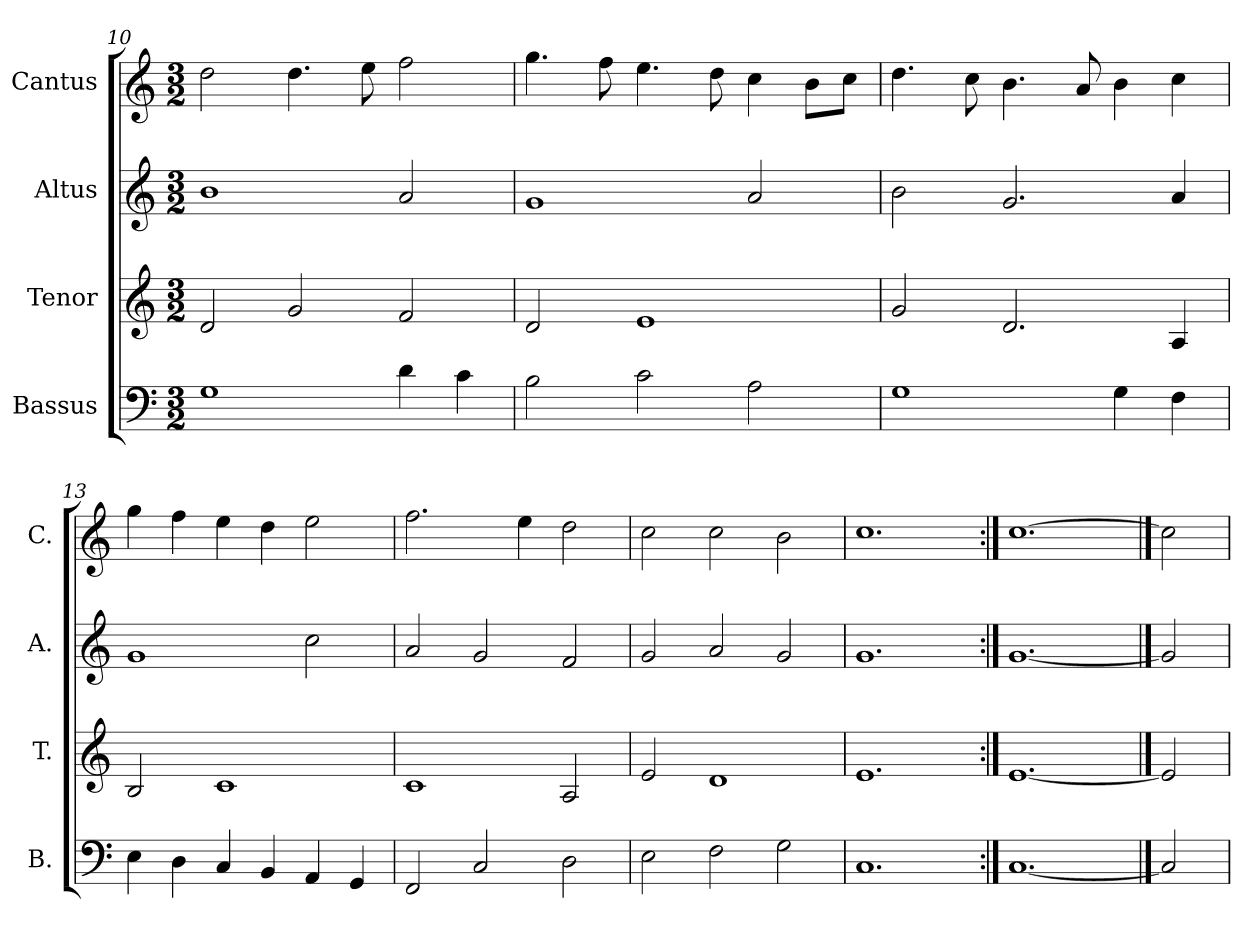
**kern	**kern	**kern	**kern
*part4	*part3	*part2	*part1
*staff4	*staff3	*staff2	*staff1
*I"Bassus	*I"Tenor	*I"Altus	*I"Cantus
*I'B.	*I'T.	*I'A.	*I'C.
*clefF4	*clefG2	*clefG2	*clefG2
*k[]	*k[]	*k[]	*k[]
*C:	*C:	*C:	*C:
*M3/2	*M3/2	*M3/2	*M3/2
=10	=10	=10	=10
1G\	2d/	1b\	2dd\
.	2g/	.	4.dd\
.	.	.	8ee\
4d\	2f/	2a/	2ff\
4c\	.	.	.
=11	=11	=11	=11
2B\	2d/	1g/	4.gg\
.	.	.	8ff\
2c\	1e/	.	4.ee\
.	.	.	8dd\
2A\	.	2a/	4cc\
.	.	.	8b\L
.	.	.	8cc\J
=12	=12	=12	=12
1G\	2g/	2b\	4.dd\
.	.	.	8cc\
.	2.d/	2.g/	4.b\
.	.	.	8a/
4G\	.	.	4b\
4F\	4A/	4a/	4cc\
=13	=13	=13	=13
4E\	2B/	1g/	4gg\
4D\	.	.	4ff\
4C/	1c/	.	4ee\
4BB/	.	.	4dd\
4AA/	.	2cc\	2ee\
4GG/	.	.	.
=14	=14	=14	=14
2FF/	1c/	2a/	2.ff\
2C/	.	2g/	.
.	.	.	4ee\
2D\	2A/	2f/	2dd\
=15	=15	=15	=15
2E\	2e/	2g/	2cc\
2F\	1d/	2a/	2cc\
2G\	.	2g/	2b\
=16	=16	=16	=16
1.C/	1.e/	1.g/	1.cc\
=17:|!	=17:|!	=17:|!	=17:|!
[1.C/	[1.e/	[1.g/	[1.cc\
==18	==18	==18	==18
2C/]	2e/]	2g/]	2cc\]
=	=	=	=
*-	*-	*-	*-
